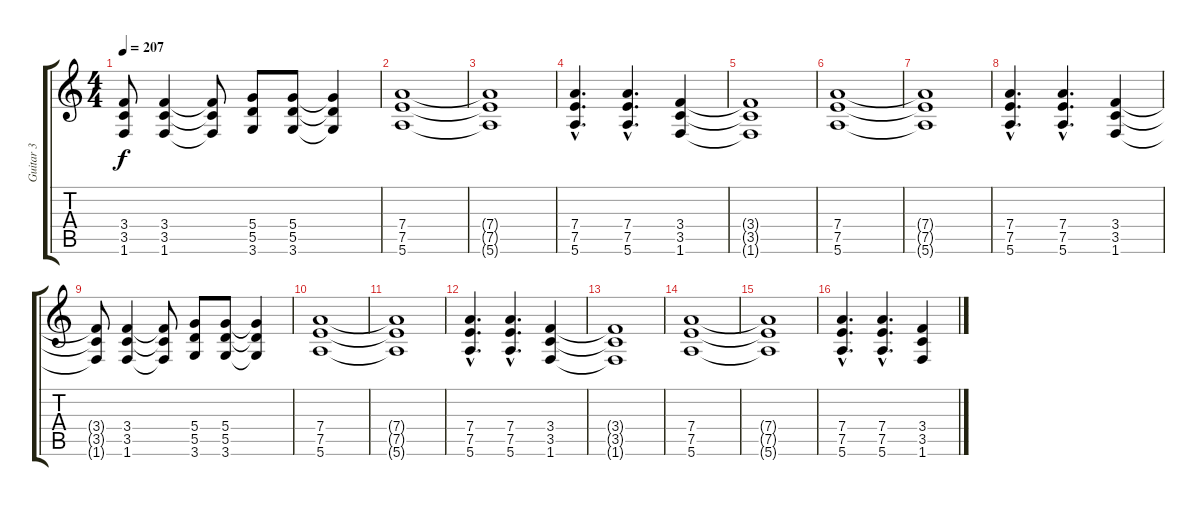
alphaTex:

\track ("Guitar 3" "Guitar 3") {instrument distortionguitar}
\staff {score tabs}
\tuning (E4 B3 G3 D3 A2 E2) {hide}
\ts (4 4)
\tempo 207
\clef g2
\ks c
(3.4{t} 3.5{t} 1.6{t}).8{dy f} (3.4 3.5 1.6).4 (3.4{t} 3.5{t} 1.6{t}).8 (5.4 5.5 3.6).8 (5.4 5.5 3.6).8 (5.4{t} 5.5{t} 3.6{t}).4 |
(7.4 7.5 5.6).1 |
(7.4{t} 7.5{t} 5.6{t}).1 |
(7.4{hac} 7.5{hac} 5.6{hac}).4{d} (7.4{hac} 7.5{hac} 5.6{hac}).4{d} (3.4 3.5 1.6).4 |
(3.4{t} 3.5{t} 1.6{t}).1 |
(7.4 7.5 5.6).1 |
(7.4{t} 7.5{t} 5.6{t}).1 |
(7.4{hac} 7.5{hac} 5.6{hac}).4{d} (7.4{hac} 7.5{hac} 5.6{hac}).4{d} (3.4 3.5 1.6).4 |
(3.4{t} 3.5{t} 1.6{t}).8 (3.4 3.5 1.6).4 (3.4{t} 3.5{t} 1.6{t}).8 (5.4 5.5 3.6).8 (5.4 5.5 3.6).8 (5.4{t} 5.5{t} 3.6{t}).4 |
(7.4 7.5 5.6).1 |
(7.4{t} 7.5{t} 5.6{t}).1 |
(7.4{hac} 7.5{hac} 5.6{hac}).4{d} (7.4{hac} 7.5{hac} 5.6{hac}).4{d} (3.4 3.5 1.6).4 |
(3.4{t} 3.5{t} 1.6{t}).1 |
(7.4 7.5 5.6).1 |
(7.4{t} 7.5{t} 5.6{t}).1 |
(7.4{hac} 7.5{hac} 5.6{hac}).4{d} (7.4{hac} 7.5{hac} 5.6{hac}).4{d} (3.4 3.5 1.6).4
